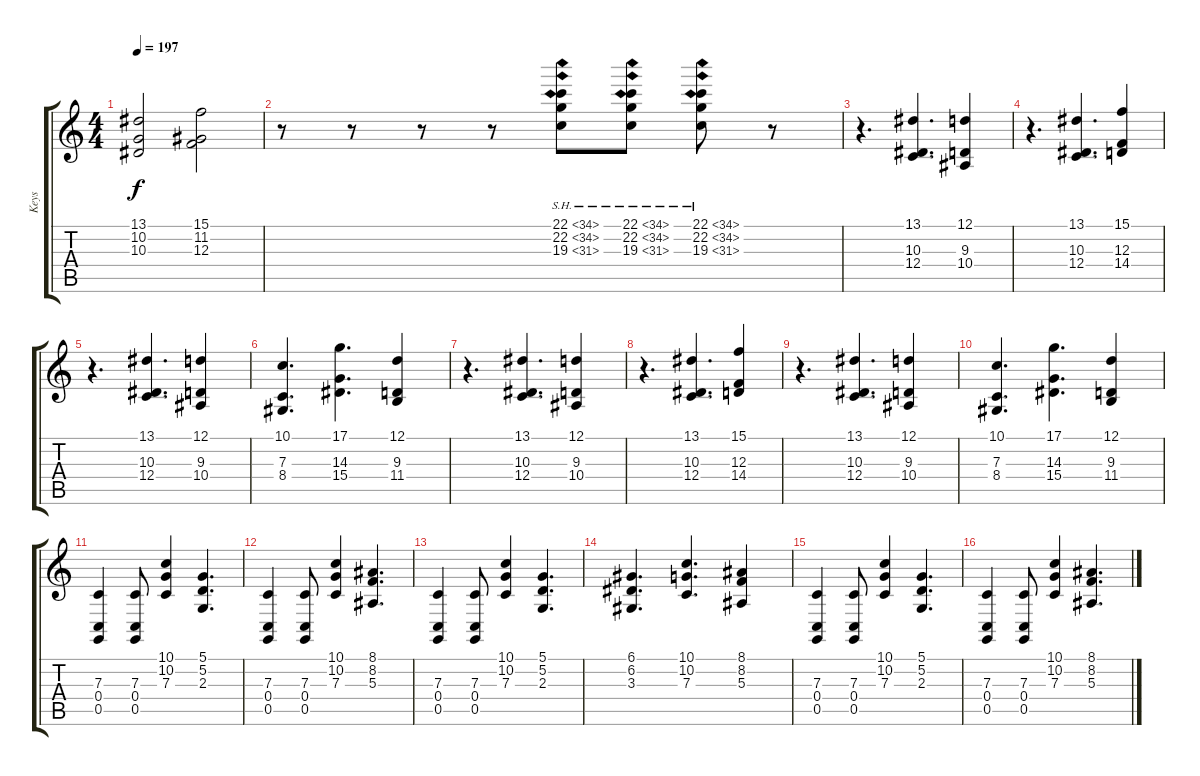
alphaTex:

\track ("Keys" "Keys") {instrument stringensemble1}
\staff {score tabs}
\tuning (D4 A3 F3 C3 G2 C2) {hide}
\ts (4 4)
\tempo 197
\clef g2
\ks c
(13.1 10.2 10.3).2{dy f} (15.1 11.2 12.3).2 |
r.8{instrument orchestrahit} r.8 r.8 r.8 (22.1{sh 12} 22.2{sh 12} 19.3{sh 12}).8{instrument orchestrahit} (22.1{sh 12} 22.2{sh 12} 19.3{sh 12}).8 (22.1{sh 12} 22.2{sh 12} 19.3{sh 12}).8 r.8 |
r.4{d} (13.1 10.3 12.4).4{d instrument stringensemble1} (12.1 9.3 10.4).4 |
r.4{d} (13.1 10.3 12.4).4{d} (15.1 12.3 14.4).4 |
r.4{d} (13.1 10.3 12.4).4{d} (12.1 9.3 10.4).4 |
(10.1 7.3 8.4).4{d} (17.1 14.3 15.4).4{d} (12.1 9.3 11.4).4 |
r.4{d} (13.1 10.3 12.4).4{d instrument stringensemble1} (12.1 9.3 10.4).4 |
r.4{d} (13.1 10.3 12.4).4{d} (15.1 12.3 14.4).4 |
r.4{d} (13.1 10.3 12.4).4{d} (12.1 9.3 10.4).4 |
(10.1 7.3 8.4).4{d} (17.1 14.3 15.4).4{d} (12.1 9.3 11.4).4 |
(7.3 0.4 0.5).4{instrument stringensemble1} (7.3 0.4 0.5).8 (10.1 10.2 7.3).4 (5.1 5.2 2.3).4{d} |
(7.3 0.4 0.5).4 (7.3 0.4 0.5).8 (10.1 10.2 7.3).4 (8.1 8.2 5.3).4{d} |
(7.3 0.4 0.5).4 (7.3 0.4 0.5).8 (10.1 10.2 7.3).4 (5.1 5.2 2.3).4{d} |
(6.1 6.2 3.3).4{d} (10.1 10.2 7.3).4{d} (8.1 8.2 5.3).4 |
(7.3 0.4 0.5).4{instrument stringensemble1} (7.3 0.4 0.5).8 (10.1 10.2 7.3).4 (5.1 5.2 2.3).4{d} |
(7.3 0.4 0.5).4 (7.3 0.4 0.5).8 (10.1 10.2 7.3).4 (8.1 8.2 5.3).4{d}
